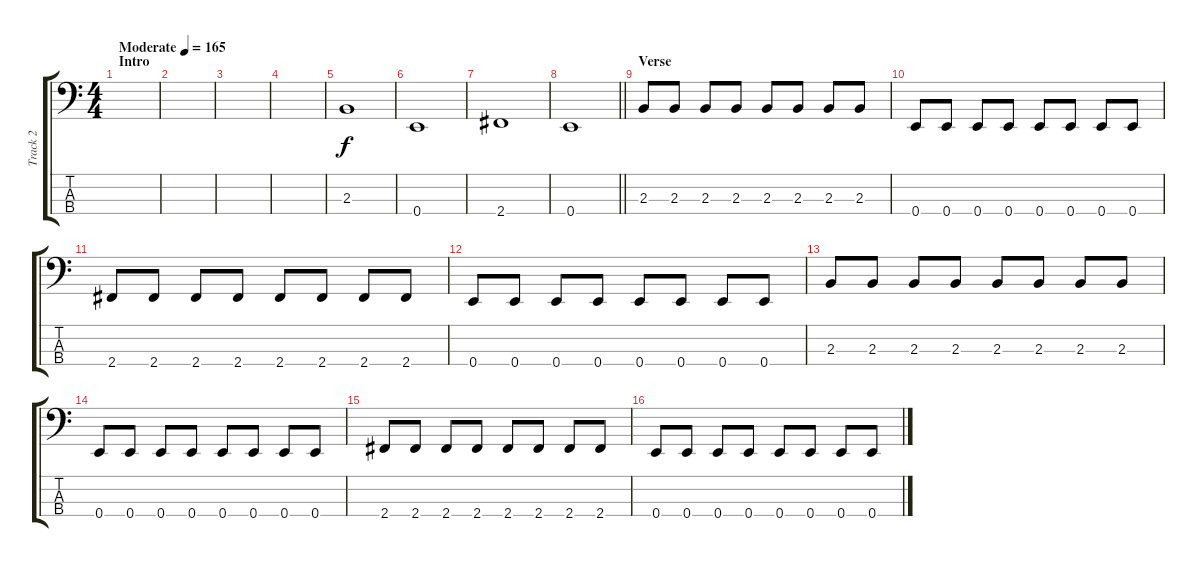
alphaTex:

\track ("Track 2" "Track 2") {instrument electricbassfinger}
\staff {score tabs}
\tuning (G2 D2 A1 E1) {hide}
\ts (4 4)
\section ("" "Intro")
\tempo (165 "Moderate")
\clef f4
\ks c
|
|
|
|
2.3.1 |
0.4.1 |
2.4.1 |
\barLineRight lightlight
0.4.1 |
\section ("" "Verse")
2.3.8 2.3.8 2.3.8 2.3.8 2.3.8 2.3.8 2.3.8 2.3.8 |
0.4.8 0.4.8 0.4.8 0.4.8 0.4.8 0.4.8 0.4.8 0.4.8 |
2.4.8 2.4.8 2.4.8 2.4.8 2.4.8 2.4.8 2.4.8 2.4.8 |
0.4.8 0.4.8 0.4.8 0.4.8 0.4.8 0.4.8 0.4.8 0.4.8 |
2.3.8 2.3.8 2.3.8 2.3.8 2.3.8 2.3.8 2.3.8 2.3.8 |
0.4.8 0.4.8 0.4.8 0.4.8 0.4.8 0.4.8 0.4.8 0.4.8 |
2.4.8 2.4.8 2.4.8 2.4.8 2.4.8 2.4.8 2.4.8 2.4.8 |
0.4.8 0.4.8 0.4.8 0.4.8 0.4.8 0.4.8 0.4.8 0.4.8
